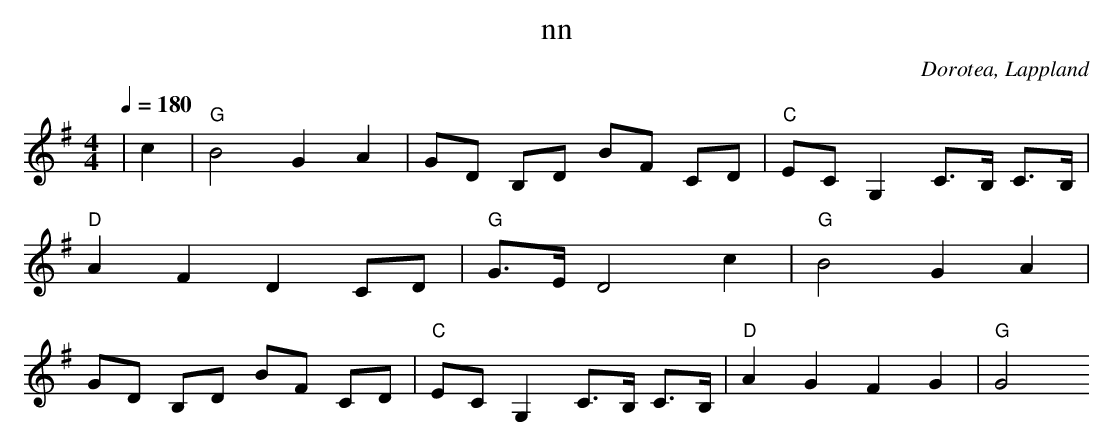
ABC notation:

X:1
T:nn
Q:1/4=180
O:Dorotea, Lappland
M:4/4
L:1/16
K:G
| c4 |"G"B8 G4A4  | G2D2 B,2D2   B2F2 C2D2 | "C" E2C2 G,4 C3B,1 C3B,1 | "D" A4 F4 D4 C2D2 | "G"  G3E1 D8 c4 | "G"B8 G4A4  | G2D2 B,2D2   B2F2 C2D2 | "C" E2C2 G,4 C3B,1 C3B,1 | "D" A4  G4 F4 G4  |"G" G8
